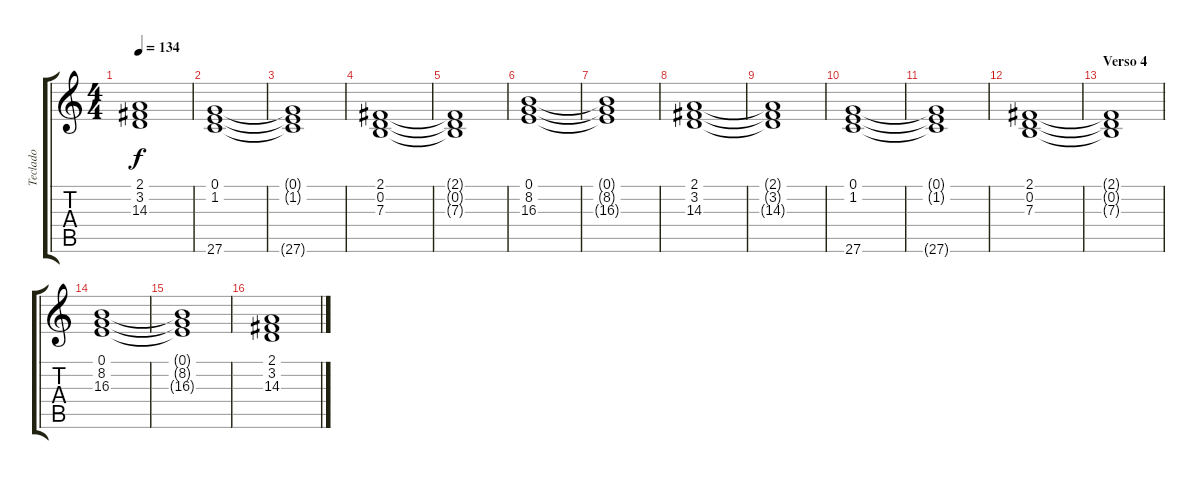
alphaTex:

\track ("Teclado" "Teclado") {instrument stringensemble1}
\staff {score tabs}
\tuning (E4 B3 G3 D3 A2 E2) {hide}
\ts (4 4)
\tempo 134
\clef g2
\ks c
(2.1{t} 3.2{t} 14.3{t}).1{dy f} |
(0.1 1.2 27.6).1 |
(0.1{t} 1.2{t} 27.6{t}).1 |
(2.1 0.2 7.3).1 |
(2.1{t} 0.2{t} 7.3{t}).1 |
(0.1 8.2 16.3).1 |
(0.1{t} 8.2{t} 16.3{t}).1 |
(2.1 3.2 14.3).1 |
(2.1{t} 3.2{t} 14.3{t}).1 |
(0.1 1.2 27.6).1 |
(0.1{t} 1.2{t} 27.6{t}).1 |
(2.1 0.2 7.3).1 |
\section ("" "Verso 4")
(2.1{t} 0.2{t} 7.3{t}).1 |
(0.1 8.2 16.3).1 |
(0.1{t} 8.2{t} 16.3{t}).1 |
(2.1 3.2 14.3).1
